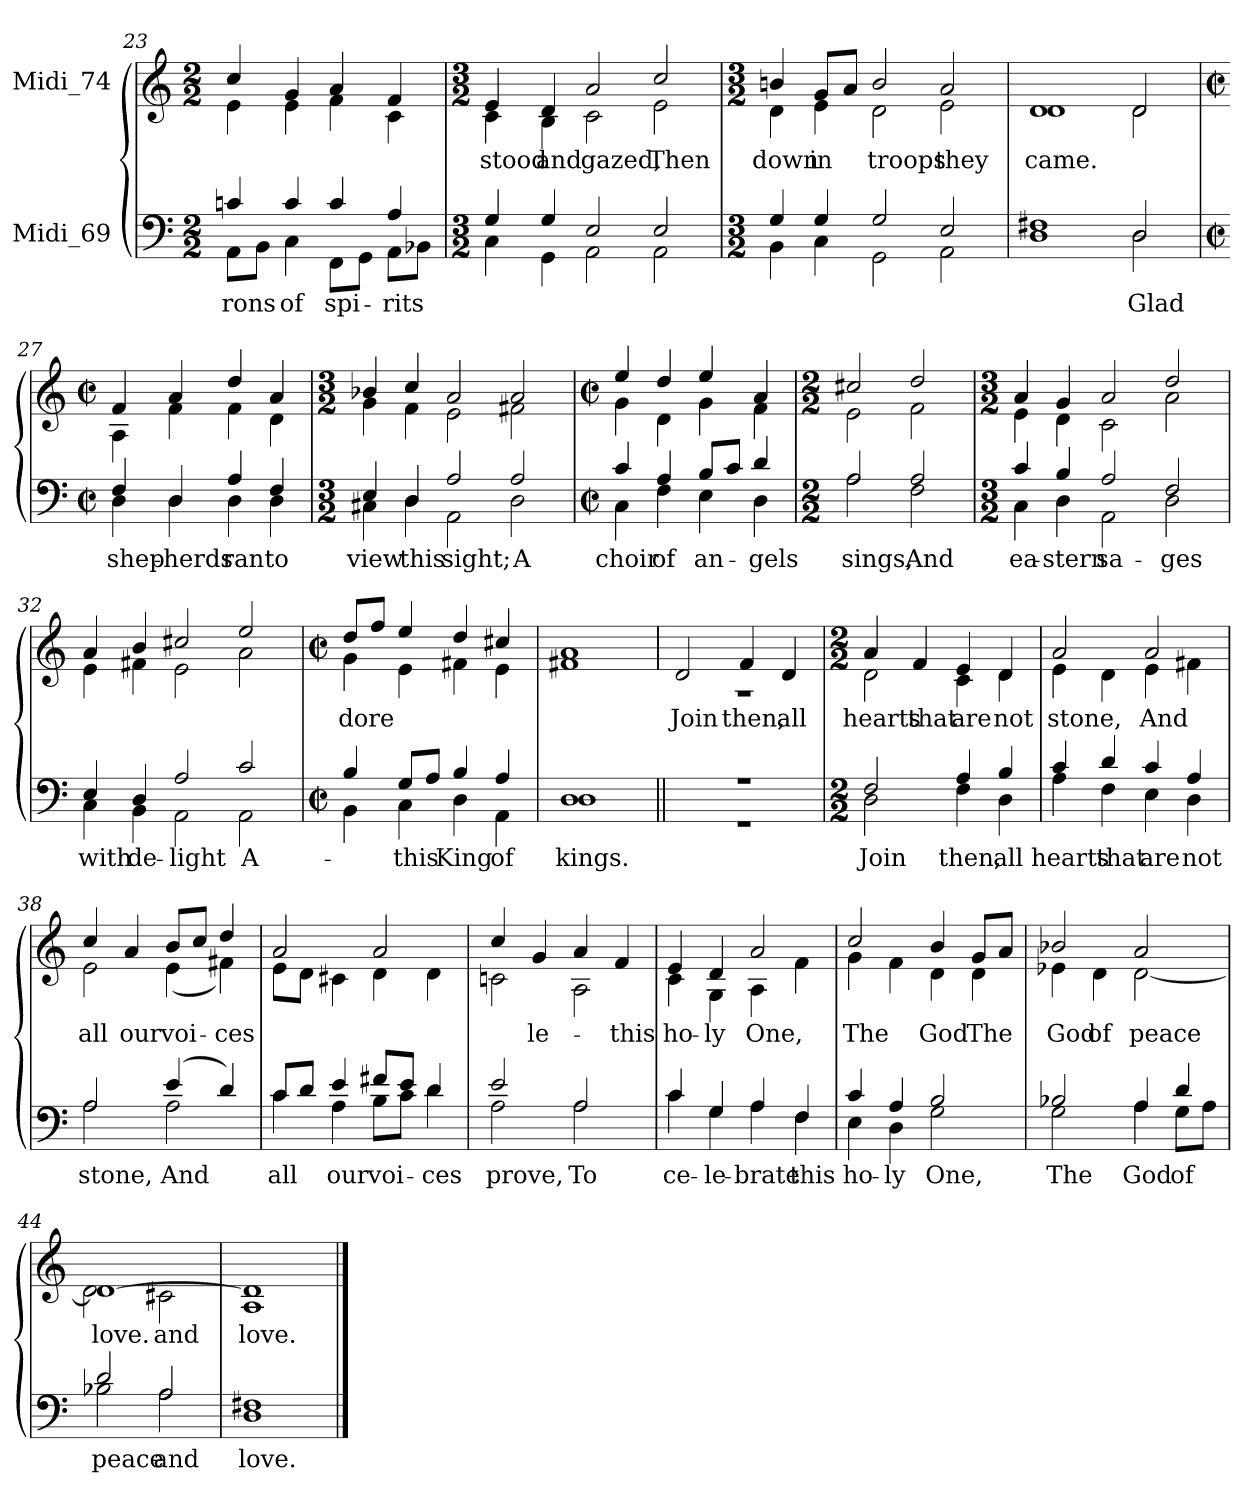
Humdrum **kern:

**kern	**text	**kern	**text
*part2	*part2	*part1	*part1
*staff2	*staff2	*staff1	*staff1
*I"Midi_69	*	*I"Midi_74	*
*clefF4	*	*clefG2	*
*k[]	*	*k[]	*
*C:	*	*C:	*
*M2/2	*	*M2/2	*
=23	=23	=23	=23
*^	*	*	*
!	!	!LO:LY:a	!	!
*	*	*	*^	*
4cn/	8AA\L	-rons	4cc/	4e\	.
.	8BB\J	.	.	.	.
!	!	!LO:LY:a	!	!	!
4c/	4C\	of	4g/	4e\	.
!	!	!LO:LY:a	!	!	!
4c/	8FF\L	spi-	4a/	4f\	.
.	8GG\J	.	.	.	.
!	!	!LO:LY:a	!	!	!
4A/	8AA\L	rits	4f/	4c\	.
.	8BB-X\J	.	.	.	.
=24	=24	=24	=24	=24	=24
*M3/2	*	*	*M3/2	*	*
!	!	!	!	!	!LO:LY:b
4G/	4C\	.	4e/	4c\	stood
!	!	!	!	!	!LO:LY:b
4G/	4GG\	.	4d/	4B\	and
!	!	!	!	!	!LO:LY:b
2E/	2AA\	.	2a/	2c\	gazed,
!	!	!	!	!	!LO:LY:b
2E/	2AA\	.	2cc/	2e\	Then
!!LO:LB:g=z	!!
=25	=25	=25	=25	=25	=25
*M3/2	*	*	*M3/2	*	*
!	!	!	!	!	!LO:LY:b
4G/	4BB\	.	4bn/	4d\	down
!	!	!	!	!	!LO:LY:b
4G/	4C\	.	8g/L	4e\	in
.	.	.	8a/J	.	.
!	!	!	!	!	!LO:LY:b
2G/	2GG\	.	2b/	2d\	troops
!	!	!	!	!	!LO:LY:b
2E/	2AA\	.	2a/	2e\	they
=26	=26	=26	=26	=26	=26
!	!	!	!	!	!LO:LY:b
1F#X/	1D\	.	1d/	1d\	came.
!	!	!LO:LY:a	!	!	!
2D/	2D\	Glad	2d/	2d\	.
=27	=27	=27	=27	=27	=27
*M2/2	*	*	*M2/2	*	*
*met(c|)	*	*	*met(c|)	*	*
!	!	!LO:LY:a	!	!	!
4F/	4D\	shep-	4f/	4A\	.
!	!	!LO:LY:a	!	!	!
4D/	4D\	-herds	4a/	4f\	.
!	!	!LO:LY:a	!	!	!
4A/	4D\	ran	4dd/	4f\	.
!	!	!LO:LY:a	!	!	!
4F/	4D\	to	4a/	4d\	.
=28	=28	=28	=28	=28	=28
*M3/2	*	*	*M3/2	*	*
!	!	!LO:LY:a	!	!	!
4E/	4C#X\	view	4b-X/	4g\	.
!	!	!LO:LY:a	!	!	!
4D/	4D\	this	4cc/	4f\	.
!	!	!LO:LY:a	!	!	!
2A/	2AA\	sight;	2a/	2e\	.
!	!	!LO:LY:a	!	!	!
2A/	2D\	A	2a/	2f#X\	.
=29	=29	=29	=29	=29	=29
*M2/2	*	*	*M2/2	*	*
*met(c|)	*	*	*met(c|)	*	*
!	!	!LO:LY:a	!	!	!
4c/	4C\	choir	4ee/	4g\	.
!	!	!LO:LY:a	!	!	!
4A/	4F\	of	4dd/	4d\	.
!	!	!LO:LY:a	!	!	!
8B/L	4E\	an-	4ee/	4g\	.
8c/J	.	.	.	.	.
!	!	!LO:LY:a	!	!	!
4d/	4D\	gels	4a/	4f\	.
!!LO:LB:g=z	!!
=30	=30	=30	=30	=30	=30
*M2/2	*	*	*M2/2	*	*
!	!	!LO:LY:a	!	!	!
2A/	2A\	sings,	2cc#X/	2e\	.
!	!	!LO:LY:a	!	!	!
2A/	2F\	And	2dd/	2f\	.
=31	=31	=31	=31	=31	=31
*M3/2	*	*	*M3/2	*	*
!	!	!LO:LY:a	!	!	!
4c/	4C\	ea-	4a/	4e\	.
!	!	!LO:LY:a	!	!	!
4B/	4D\	-stern	4g/	4d\	.
!	!	!LO:LY:a	!	!	!
2A/	2AA\	sa-	2a/	2c\	.
!	!	!LO:LY:a	!	!	!
2F/	2D\	-ges	2dd/	2a\	.
=32	=32	=32	=32	=32	=32
!	!	!LO:LY:a	!	!	!
4E/	4C\	with	4a/	4e\	.
!	!	!LO:LY:a	!	!	!
4D/	4BB\	de-	4b/	4f#X\	.
!	!	!LO:LY:a	!	!	!
2A/	2AA\	-light	2cc#X/	2e\	.
!	!	!LO:LY:a	!	!	!
2c/	2AA\	A-	2ee/	2a\	.
=33	=33	=33	=33	=33	=33
*M2/2	*	*	*M2/2	*	*
*met(c|)	*	*	*met(c|)	*	*
!	!	!	!	!	!LO:LY:b
4B/	4BB\	.	8dd/L	4g\	dore
.	.	.	8ff/J	.	.
!	!	!LO:LY:a	!	!	!
8G/L	4C\	-this	4ee/	4e\	.
8A/J	.	.	.	.	.
!	!	!LO:LY:a	!	!	!
4B/	4D\	King	4dd/	4f#X\	.
!	!	!LO:LY:a	!	!	!
4A/	4AA\	of	4cc#X/	4e\	.
=34	=34	=34	=34	=34	=34
!	!	!LO:LY:a	!	!	!
1D/	1D\	kings.	1a/	1f#X\	.
=35||	=35||	=35	=35	=35	=35
!	!	!	!	!	!LO:LY:b
1r	1r	.	2d/	1r	Join
!	!	!	!	!	!LO:LY:b
.	.	.	4f/	.	then,
!	!	!	!	!	!LO:LY:b
.	.	.	4d/	.	all
!!LO:LB:g=z	!!
=36	=36	=36	=36	=36	=36
*M2/2	*	*	*M2/2	*	*
!	!	!LO:LY:a	!	!	!LO:LY:a
2F/	2D\	Join	4a/	2d\	hearts
!	!	!	!	!	!LO:LY:a
.	.	.	4f/	.	that
!	!	!LO:LY:a	!	!	!LO:LY:a
4A/	4F\	then,	4e/	4c\	are
!	!	!LO:LY:a	!	!	!LO:LY:a
4B/	4D\	all	4d/	4d\	not
=37	=37	=37	=37	=37	=37
!	!	!LO:LY:a	!	!	!LO:LY:a
4c/	4A\	hearts	2a/	4e\	stone,
!	!	!LO:LY:a	!	!	!
4d/	4F\	that	.	4d\	.
!	!	!LO:LY:a	!	!	!LO:LY:a
4c/	4E\	are	2a/	4e\	And
!	!	!LO:LY:a	!	!	!
4A/	4D\	not	.	4f#X\	.
=38	=38	=38	=38	=38	=38
!	!	!LO:LY:a	!	!	!LO:LY:a
2A/	2A\	stone,	4cc/	2e\	all
!	!	!	!	!	!LO:LY:a
.	.	.	4a/	.	our
!	!	!LO:LY:a	!	!	!LO:LY:a
(>4e/	2A\	And	8b/L	(<4e\	voi-
.	.	.	8cc/J	.	.
!	!	!	!	!	!LO:LY:a
4d/)	.	.	4dd/	4f#X\)	ces
=39	=39	=39	=39	=39	=39
!	!	!LO:LY:a	!	!	!LO:LY:a
!	!	!	!	!	!LO:LY:b
8c/L	4c\	all	2a/	8e\L	.
!	!	!	!	!	!LO:LY:b
8d/J	.	.	.	8d\J	.
!	!	!LO:LY:a	!	!	!LO:LY:b
4e/	4A\	our	.	4c#X\	.
!	!	!LO:LY:a	!	!	!LO:LY:a
!	!	!	!	!	!LO:LY:b
8f#X/L	8B\L	voi-	2a/	4d\	.
8e/J	8c\J	.	.	.	.
!	!	!LO:LY:a	!	!	!LO:LY:b
4d/	4d\	ces	.	4d\	.
=40	=40	=40	=40	=40	=40
!	!	!LO:LY:a	!	!	!LO:LY:a
!	!	!	!	!	!LO:LY:b
2e/	2A\	prove,	4cc/	2cn\	.
!	!	!	!	!	!LO:LY:a
.	.	.	4g/	.	-le-
!	!	!LO:LY:a	!	!	!LO:LY:a
!	!	!	!	!	!LO:LY:b
2A/	2A\	To	4a/	2A\	.
!	!	!	!	!	!LO:LY:a
.	.	.	4f/	.	this
!!LO:LB:g=z	!!
=41	=41	=41	=41	=41	=41
!	!	!LO:LY:a	!	!	!LO:LY:a
4c/	4c\	ce-	4e/	4c\	ho-
!	!	!LO:LY:a	!	!	!LO:LY:a
4G/	4G\	-le-	4d/	4G\	-ly
!	!	!LO:LY:a	!	!	!LO:LY:a
4A/	4A\	-brate	2a/	4A\	One,
!	!	!LO:LY:a	!	!	!
4F/	4F\	this	.	4f\	.
=42	=42	=42	=42	=42	=42
!	!	!LO:LY:a	!	!	!LO:LY:a
4c/	4E\	ho-	2cc/	4g\	The
!	!	!LO:LY:a	!	!	!
4A/	4D\	-ly	.	4f\	.
!	!	!LO:LY:a	!	!	!LO:LY:a
2B/	2G\	One,	4b/	4d\	God
!	!	!	!	!	!LO:LY:a
!	!	!	!	!	!LO:LY:b
.	.	.	8g/L	4d\	The
.	.	.	8a/J	.	.
=43	=43	=43	=43	=43	=43
!	!	!LO:LY:a	!	!	!LO:LY:a
!	!	!	!	!	!LO:LY:b
2B-X/	2G\	The	2b-X/	4e-X\	God
!	!	!	!	!	!LO:LY:b
.	.	.	.	4d\	of
!	!	!LO:LY:a	!	!	!LO:LY:a
!	!	!	!	!	!LO:LY:b
4A/	4A\	God	2a/	[2d\	peace
!	!	!LO:LY:a	!	!	!
4d/	8G\L	of	.	.	.
.	8A\J	.	.	.	.
=44	=44	=44	=44	=44	=44
!	!	!LO:LY:a	!	!	!LO:LY:a
2d/	2B-X\	peace	[1d/	2d\]	love.
!	!	!LO:LY:a	!	!	!LO:LY:b
2A/	2A\	and	.	2c#X\	and
=45	=45	=45	=45	=45	=45
!	!	!LO:LY:a	!	!	!LO:LY:b
1F#X/	1D\	love.	1d/]	1A\	love.
*v	*v	*	*	*	*
*	*	*v	*v	*
==	==	==	==
*-	*-	*-	*-
